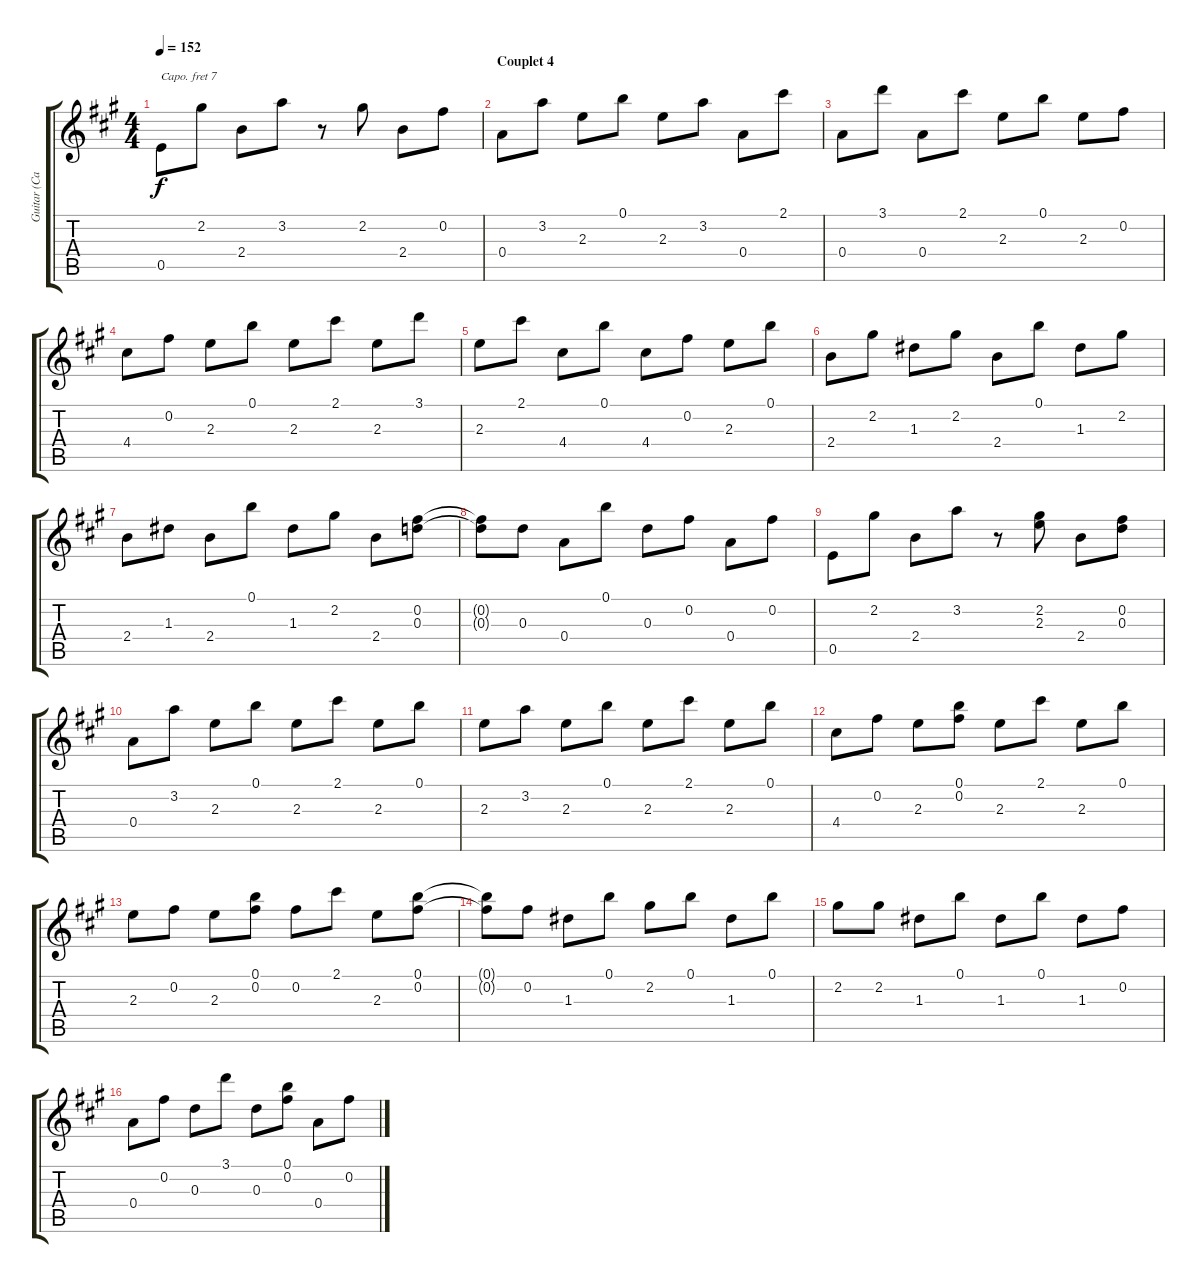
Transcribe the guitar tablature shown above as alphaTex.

\track ("Guitar (Capo 7)" "Guitar (Ca") {instrument acousticguitarnylon}
\staff {score tabs}
\capo 7
\tuning (E4 B3 G3 D3 A2 E2) {hide}
\ts (4 4)
\tempo 152
\clef g2
\ks a
0.5.8{dy f} 2.2.8 2.4.8 3.2.8 r.8 2.2.8 2.4.8 0.2.8 |
\section ("" "Couplet 4")
0.4.8 3.2.8 2.3.8 0.1.8 2.3.8 3.2.8 0.4.8 2.1.8 |
0.4.8 3.1.8 0.4.8 2.1.8 2.3.8 0.1.8 2.3.8 0.2.8 |
4.4.8 0.2.8 2.3.8 0.1.8 2.3.8 2.1.8 2.3.8 3.1.8 |
2.3.8 2.1.8 4.4.8 0.1.8 4.4.8 0.2.8 2.3.8 0.1.8 |
2.4.8 2.2.8 1.3.8 2.2.8 2.4.8 0.1.8 1.3.8 2.2.8 |
2.4.8 1.3.8 2.4.8 0.1.8 1.3.8 2.2.8 2.4.8 (0.2 0.3).8 |
(0.2{t} 0.3{t}).8 0.3.8 0.4.8 0.1.8 0.3.8 0.2.8 0.4.8 0.2.8 |
0.5.8 2.2.8 2.4.8 3.2.8 r.8 (2.2 2.3).8 2.4.8 (0.2 0.3).8 |
0.4.8 3.2.8 2.3.8 0.1.8 2.3.8 2.1.8 2.3.8 0.1.8 |
2.3.8 3.2.8 2.3.8 0.1.8 2.3.8 2.1.8 2.3.8 0.1.8 |
4.4.8 0.2.8 2.3.8 (0.1 0.2).8 2.3.8 2.1.8 2.3.8 0.1.8 |
2.3.8 0.2.8 2.3.8 (0.1 0.2).8 0.2.8 2.1.8 2.3.8 (0.1 0.2).8 |
(0.1{t} 0.2{t}).8 0.2.8 1.3.8 0.1.8 2.2.8 0.1.8 1.3.8 0.1.8 |
2.2.8 2.2.8 1.3.8 0.1.8 1.3.8 0.1.8 1.3.8 0.2.8 |
0.4.8 0.2.8 0.3.8 3.1.8 0.3.8 (0.1 0.2).8 0.4.8 0.2.8
